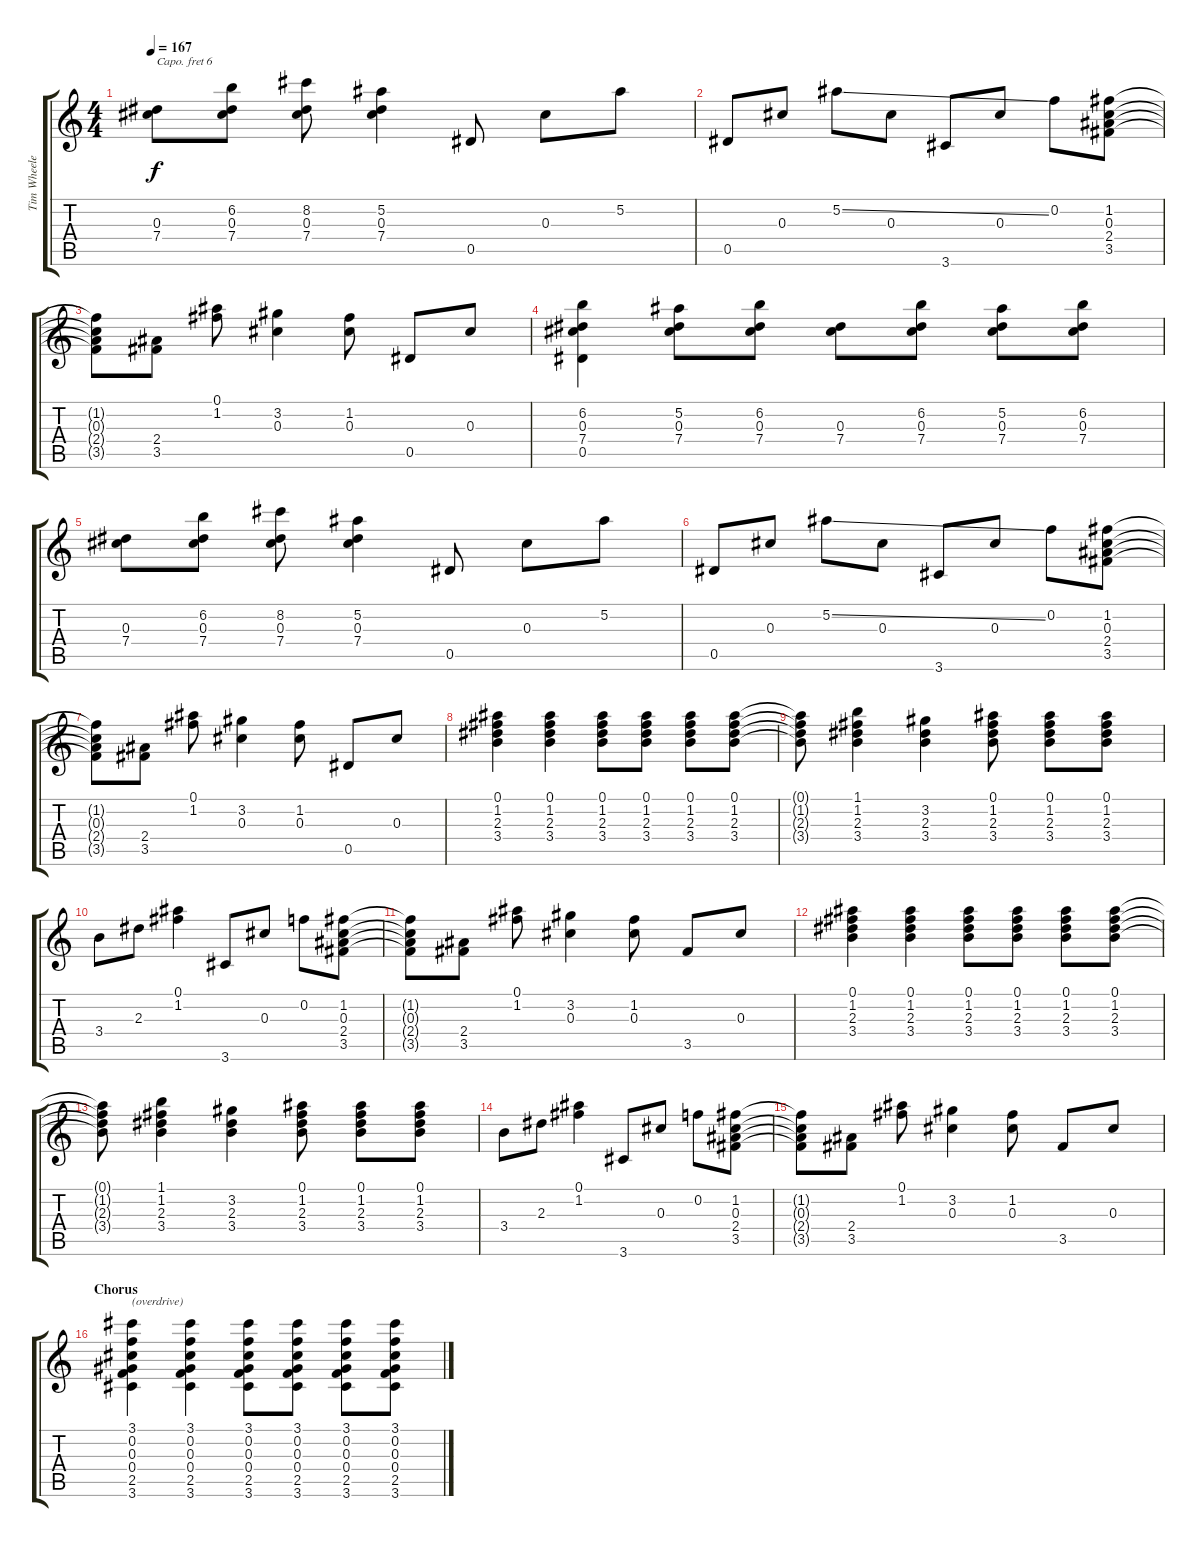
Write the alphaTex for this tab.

\track ("Tim Wheeler" "Tim Wheele") {instrument electricguitarjazz}
\staff {score tabs}
\capo 6
\tuning (E4 B3 G3 D3 A2 E2) {hide}
\ts (4 4)
\tempo 167
\clef g2
\ks c
(0.3 7.4).8{dy f} (6.2 0.3 7.4).8 (8.2 0.3 7.4).8 (5.2 0.3 7.4).4 0.5.8 0.3.8 5.2.8 |
0.5.8 0.3.8 5.2{ss}.8 0.3.8 3.6.8 0.3.8 0.2.8 (1.2 0.3 2.4 3.5).8 |
(1.2{t} 0.3{t} 2.4{t} 3.5{t}).8 (2.4 3.5).8 (0.1 1.2).8 (3.2 0.3).4 (1.2 0.3).8 0.5.8 0.3.8 |
(6.2 0.3 7.4 0.5).4 (5.2 0.3 7.4).8 (6.2 0.3 7.4).8 (0.3 7.4).8 (6.2 0.3 7.4).8 (5.2 0.3 7.4).8 (6.2 0.3 7.4).8 |
(0.3 7.4).8 (6.2 0.3 7.4).8 (8.2 0.3 7.4).8 (5.2 0.3 7.4).4 0.5.8 0.3.8 5.2.8 |
0.5.8 0.3.8 5.2{ss}.8 0.3.8 3.6.8 0.3.8 0.2.8 (1.2 0.3 2.4 3.5).8 |
(1.2{t} 0.3{t} 2.4{t} 3.5{t}).8 (2.4 3.5).8 (0.1 1.2).8 (3.2 0.3).4 (1.2 0.3).8 0.5.8 0.3.8 |
(0.1 1.2 2.3 3.4).4 (0.1 1.2 2.3 3.4).4 (0.1 1.2 2.3 3.4).8 (0.1 1.2 2.3 3.4).8 (0.1 1.2 2.3 3.4).8 (0.1 1.2 2.3 3.4).8 |
(0.1{t} 1.2{t} 2.3{t} 3.4{t}).8 (1.1 1.2 2.3 3.4).4 (3.2 2.3 3.4).4 (0.1 1.2 2.3 3.4).8 (0.1 1.2 2.3 3.4).8 (0.1 1.2 2.3 3.4).8 |
3.4.8 2.3.8 (0.1 1.2).4 3.6.8 0.3.8 0.2.8 (1.2 0.3 2.4 3.5).8 |
(1.2{t} 0.3{t} 2.4{t} 3.5{t}).8 (2.4 3.5).8 (0.1 1.2).8 (3.2 0.3).4 (1.2 0.3).8 3.5.8 0.3.8 |
(0.1 1.2 2.3 3.4).4 (0.1 1.2 2.3 3.4).4 (0.1 1.2 2.3 3.4).8 (0.1 1.2 2.3 3.4).8 (0.1 1.2 2.3 3.4).8 (0.1 1.2 2.3 3.4).8 |
(0.1{t} 1.2{t} 2.3{t} 3.4{t}).8 (1.1 1.2 2.3 3.4).4 (3.2 2.3 3.4).4 (0.1 1.2 2.3 3.4).8 (0.1 1.2 2.3 3.4).8 (0.1 1.2 2.3 3.4).8 |
3.4.8 2.3.8 (0.1 1.2).4 3.6.8 0.3.8 0.2.8 (1.2 0.3 2.4 3.5).8 |
(1.2{t} 0.3{t} 2.4{t} 3.5{t}).8 (2.4 3.5).8 (0.1 1.2).8 (3.2 0.3).4 (1.2 0.3).8 3.5.8 0.3.8 |
\section ("" "Chorus")
(3.1 0.2 0.3 0.4 2.5 3.6).4{txt "(overdrive)" volume 8 instrument overdrivenguitar} (3.1 0.2 0.3 0.4 2.5 3.6).4 (3.1 0.2 0.3 0.4 2.5 3.6).8 (3.1 0.2 0.3 0.4 2.5 3.6).8 (3.1 0.2 0.3 0.4 2.5 3.6).8 (3.1 0.2 0.3 0.4 2.5 3.6).8
